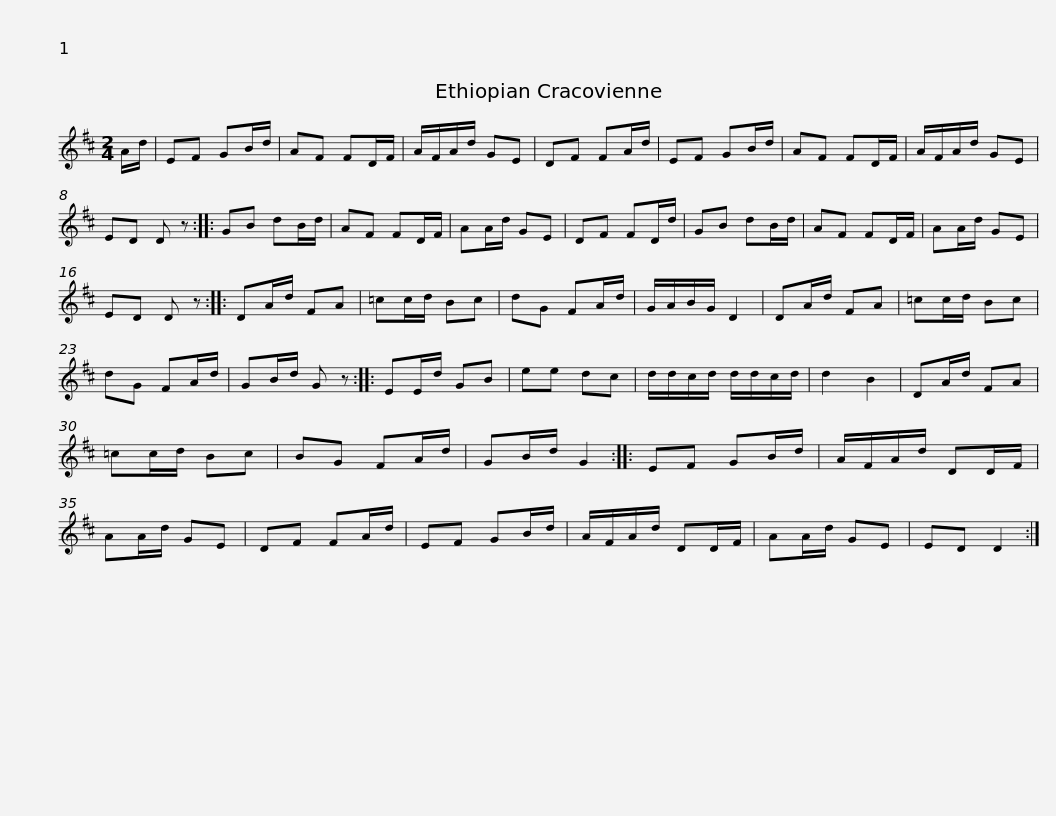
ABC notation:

X:1
L:1/8
M:2/4
I:linebreak $
K:D
V:1 treble
V:1
 A/d/ | EF GB/d/ | AF FD/F/ | A/F/A/d/ GE | DF FA/d/ | %5
 EF GB/d/ | AF FD/F/ | A/F/A/d/ GE | ED D z ::$ GB dB/d/ | %10
 AF FD/F/ | AA/d/ GE | DF FD/d/ | GB dB/d/ | AF FD/F/ | %15
 AA/d/ GE | ED D z ::$ DA/d/ FA | =cc/d/ Bc | dG FA/d/ | %20
 G/A/B/G/ D2 | DA/d/ FA | =cc/d/ Bc | dG FA/d/ | GB/d/ G z ::$ %25
 EE/d/ GB | ee dc | d/d/c/d/ d/d/c/d/ | d2 B2 | DA/d/ FA | %30
 =cc/d/ Bc | BG FA/d/ | GB/d/ G2 :: EF GB/d/ |$ A/F/A/d/ DD/F/ | %35
 AA/d/ GE | DF FA/d/ | EF GB/d/ | A/F/A/d/ DD/F/ | AA/d/ GE | %40
 ED D2 :| %41
